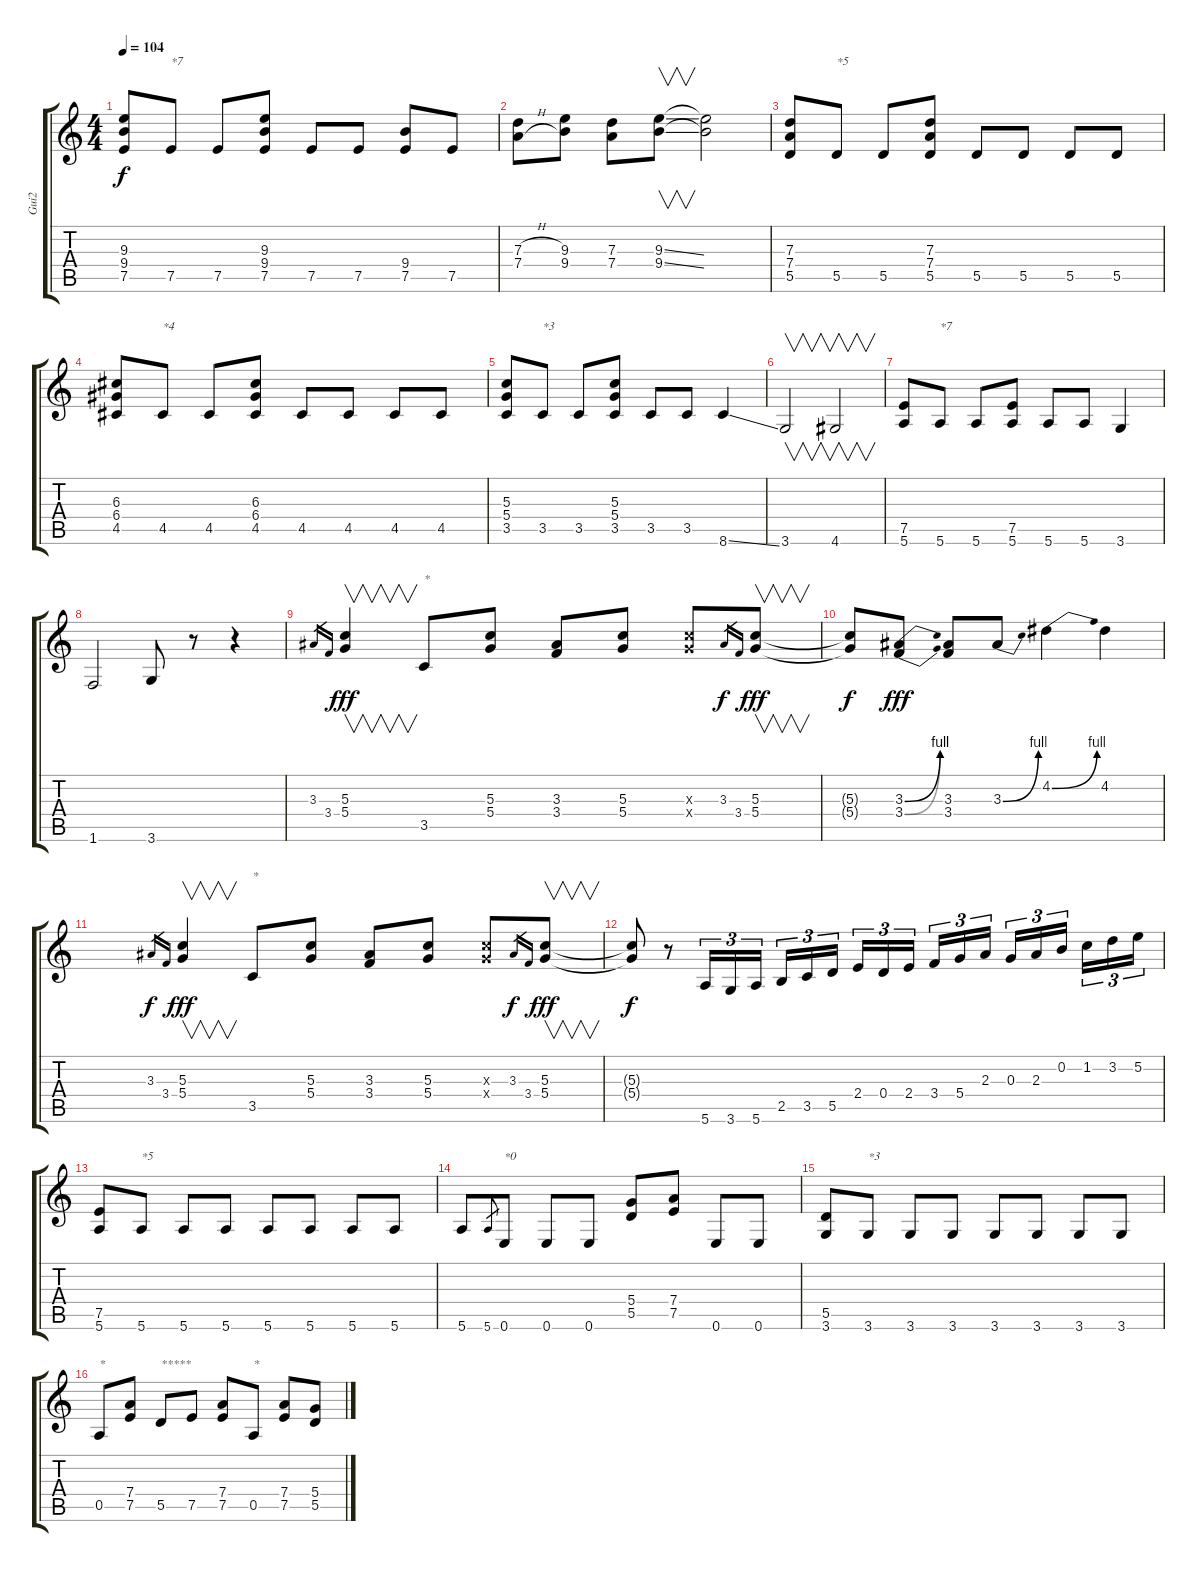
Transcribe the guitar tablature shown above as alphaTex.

\track ("Gui2" "Gui2") {instrument distortionguitar}
\staff {score tabs}
\tuning (E4 B3 G3 D3 A2 E2) {hide}
\ts (4 4)
\tempo 104
\clef g2
\ks c
(9.3 9.4 7.5).8{dy f} 7.5.8{txt "*7"} 7.5.8 (9.3 9.4 7.5).8 7.5.8 7.5.8 (9.4 7.5).8 7.5.8 |
(7.3{h} 7.4{h}).8 (9.3 9.4).8 (7.3 7.4).8 (9.3{ss} 9.4{ss}).8{v} (9.3{t} 9.4{t}).2 |
(7.3 7.4 5.5).8 5.5.8{txt "*5"} 5.5.8 (7.3 7.4 5.5).8 5.5.8 5.5.8 5.5.8 5.5.8 |
(6.3 6.4 4.5).8 4.5.8{txt "*4"} 4.5.8 (6.3 6.4 4.5).8 4.5.8 4.5.8 4.5.8 4.5.8 |
(5.3 5.4 3.5).8 3.5.8{txt "*3"} 3.5.8 (5.3 5.4 3.5).8 3.5.8 3.5.8 8.6{ss}.4 |
3.6.2{v} 4.6.2{v} |
(7.5 5.6).8 5.6.8{txt "*7"} 5.6.8 (7.5 5.6).8 5.6.8 5.6.8 3.6.4 |
1.6.2 3.6.8 r.8 r.4 |
3.3.16{gr} 3.4.16{gr} (5.3 5.4).4{v dy fff} 3.5.8{txt "*"} (5.3 5.4).8 (3.3 3.4).8 (5.3 5.4).8 (5.3{x} 5.4{x}).8 3.3.16{gr dy f} 3.4.16{gr} (5.3 5.4).8{v dy fff} |
(5.3{t} 5.4{t}).8{dy f} (3.3{be (bend 0 0 60 4)} 3.4{be (bend 0 0 60 4)}).8{dy fff} (3.3 3.4).8 3.3{be (bend 0 0 60 4)}.8 4.2{be (bend 0 0 60 4)}.4 4.2.4 |
3.3.16{gr dy f} 3.4.16{gr} (5.3 5.4).4{v dy fff} 3.5.8{txt "*"} (5.3 5.4).8 (3.3 3.4).8 (5.3 5.4).8 (5.3{x} 5.4{x}).8 3.3.16{gr dy f} 3.4.16{gr} (5.3 5.4).8{v dy fff} |
(5.3{t} 5.4{t}).8{dy f} r.8 5.6.16{tu (3 2)} 3.6.16{tu (3 2)} 5.6.16{tu (3 2)} 2.5.16{tu (3 2)} 3.5.16{tu (3 2)} 5.5.16{tu (3 2)} 2.4.16{tu (3 2)} 0.4.16{tu (3 2)} 2.4.16{tu (3 2)} 3.4.16{tu (3 2)} 5.4.16{tu (3 2)} 2.3.16{tu (3 2)} 0.3.16{tu (3 2)} 2.3.16{tu (3 2)} 0.2.16{tu (3 2)} 1.2.16{tu (3 2)} 3.2.16{tu (3 2)} 5.2.16{tu (3 2)} |
(7.5 5.6).8 5.6.8{txt "*5"} 5.6.8 5.6.8 5.6.8 5.6.8 5.6.8 5.6.8 |
5.6.8 5.6.8{gr} 0.6.8{txt "*0"} 0.6.8 0.6.8 (5.4 5.5).8 (7.4 7.5).8 0.6.8 0.6.8 |
(5.5 3.6).8 3.6.8{txt "*3"} 3.6.8 3.6.8 3.6.8 3.6.8 3.6.8 3.6.8 |
0.5.8{txt "*"} (7.4 7.5).8 5.5.8{txt "*****"} 7.5.8 (7.4 7.5).8 0.5.8{txt "*"} (7.4 7.5).8 (5.4 5.5).8
